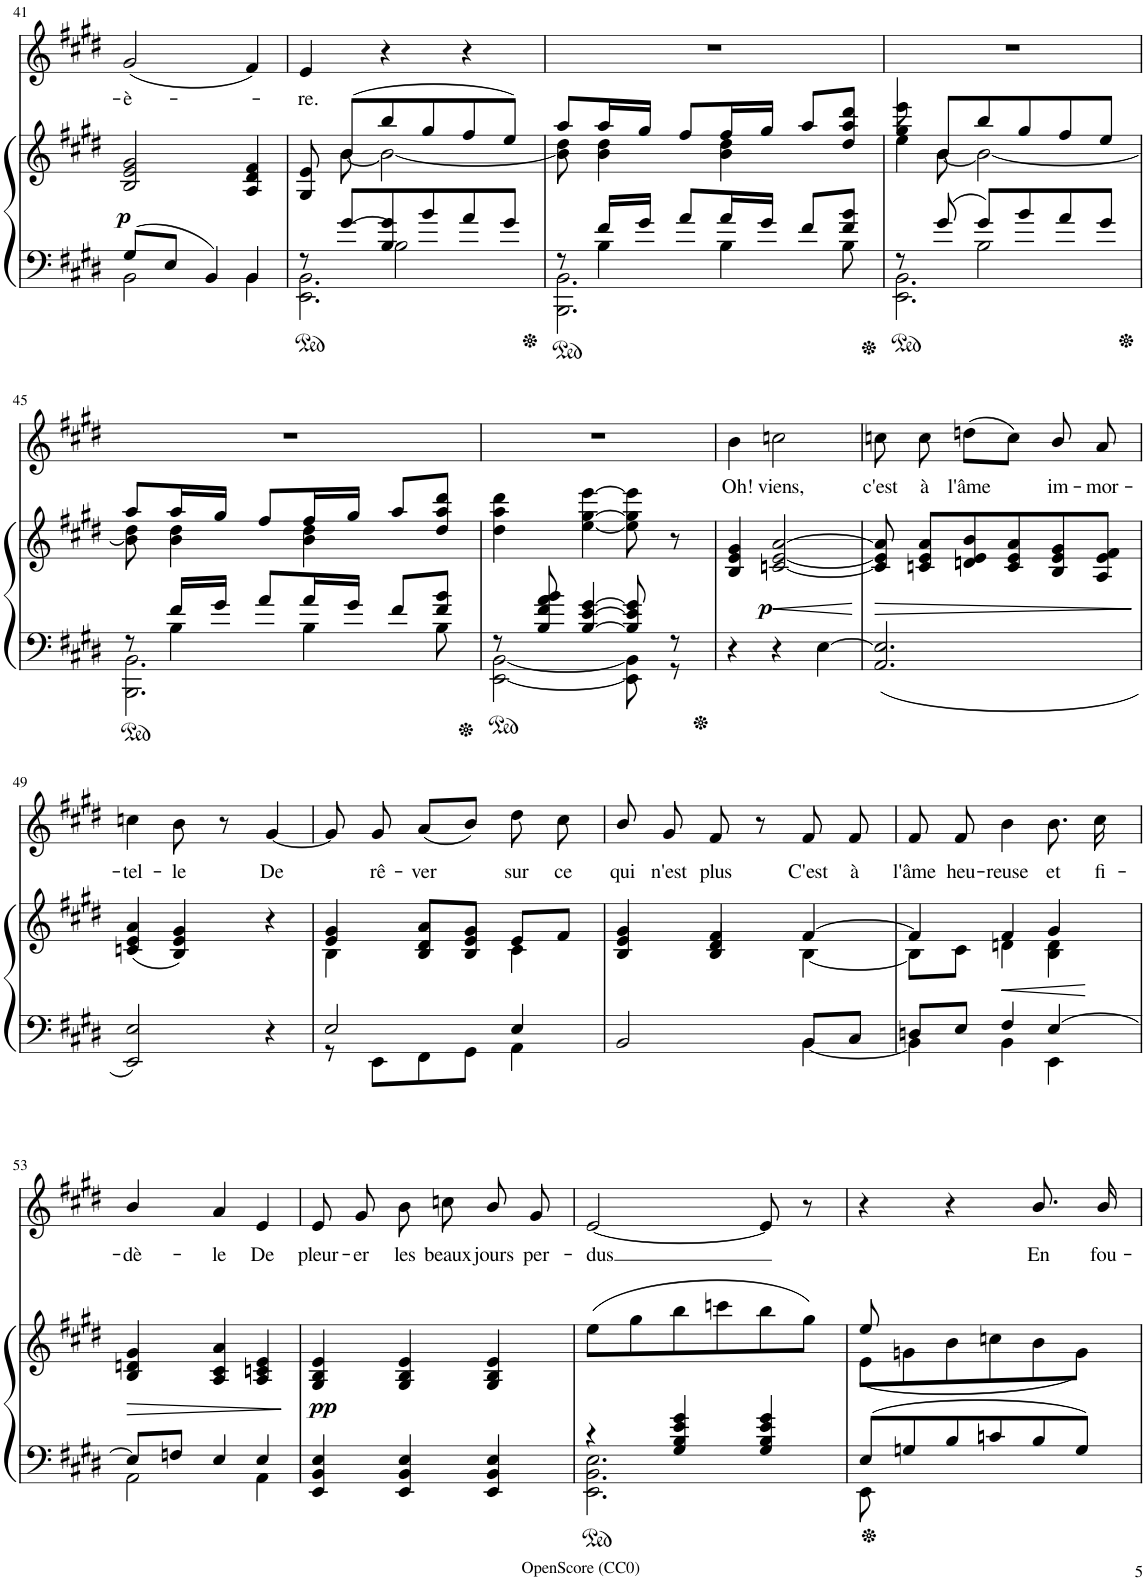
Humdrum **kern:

**kern	**kern	**dynam	**kern	**text
*part2	*part2	*part2	*part1	*part1
*staff3	*staff2	*staff2/3	*staff1	*staff1
*I"Piano	*	*	*I"Voice	*
*I'Pno	*	*	*	*
!!LO:PB:g=z
*clefF4	*clefG2	*	*clefG2	*
*k[f#c#g#d#]	*k[f#c#g#d#]	*	*k[f#c#g#d#]	*
*M3/4	*M3/4	*	*M3/4	*
=41	=41	=41	=41	=41
*^	*	*	*	*
!	!	!	!LO:DY:b	!	!LO:LY:b
8G#/L	2BB\	2B/ 2e/ 2g#/	p	(2g#/	-è-
8E/J	.	.	.	.	.
4BB/	.	.	.	.	.
4BB/	4BB\	4A/ 4d#/ 4f#/	.	4f#/)	.
=42	=42	=42	=42	=42	=42
*	*^	*^	*	*	*
!	!	!	!	!	!	!	!LO:LY:b
8r	2.EE\ 2.BB\	4ryy	8G#/ 8e/	8ryy	.	4e/	-re.
8g#/L	.	.	(8b/L	[8b\	.	.	.
8B/ 8g#/	.	2B\	8bb/	2b\_	.	4r	.
8b/	.	.	8gg#/	.	.	.	.
8a/	.	.	8ff#/	.	.	4r	.
8g#/J	.	.	8ee/J)	.	.	.	.
=43	=43	=43	=43	=43	=43	=43	=43
8r	2.BBB\ 2.BB\	8ryy	8aa/L	8b\] 8dd#\	.	2.r	.
16f#/LL	.	4B\	16aa/L	4b\ 4dd#\	.	.	.
16g#/JJ	.	.	16gg#/JJ	.	.	.	.
8a/L	.	.	8ff#/L	.	.	.	.
16a/L	.	4B\	16ff#/L	4b\ 4dd#\	.	.	.
16g#/JJ	.	.	16gg#/JJ	.	.	.	.
8f#/L	.	.	8aa/L	.	.	.	.
8f#/ 8b/J	.	8B\	8aa/ 8ddd#/J	8dd#/	.	.	.
=44	=44	=44	=44	=44	=44	=44	=44
8r	2.EE\ 2.BB\	4ryy	8gg#\ 8eee\	8ee\	.	2.r	.
8g#/	.	.	8b/L	[8b\	.	.	.
8g#/L	.	2B\	8bb/	2b\_	.	.	.
8b/	.	.	8gg#/	.	.	.	.
8a/	.	.	8ff#/	.	.	.	.
8g#/J	.	.	8ee/J	.	.	.	.
!!LO:LB:g=z
=45	=45	=45	=45	=45	=45	=45	=45
8r	2.BBB\ 2.BB\	8ryy	8aa/L	8b\] 8dd#\	.	2.r	.
16f#/LL	.	4B\	16aa/L	4b\ 4dd#\	.	.	.
16g#/JJ	.	.	16gg#/JJ	.	.	.	.
8a/L	.	.	8ff#/L	.	.	.	.
16a/L	.	4B\	16ff#/L	4b\ 4dd#\	.	.	.
16g#/JJ	.	.	16gg#/JJ	.	.	.	.
8f#/L	.	.	8aa/L	.	.	.	.
8f#/ 8b/J	.	8B\	8aa/ 8ddd#/J	8dd#/	.	.	.
*	*v	*v	*	*	*	*	*
*	*	*v	*v	*	*	*
=46	=46	=46	=46	=46	=46
8r	[2EE\ [2BB\	4dd#\ 4aa\ 4ddd#\	.	2.r	.
8B/ 8f#/ 8a/ 8b/	.	.	.	.	.
[4B/ [4e/ [4g#/	.	[4ee\ [4gg#\ [4eee\	.	.	.
8B/] 8e/] 8g#/]	8EE\] 8BB\]	8ee\] 8gg#\] 8eee\]	.	.	.
8r	8r	8r	.	.	.
=47	=47	=47	=47	=47	=47
!	!	!	!LO:DY:b	!	!LO:LY:b
*v	*v	*	*	*	*
4r	4B/ 4e/ 4g#/	p	4b\	Oh!
!	!	!LO:HP:b	!	!LO:LY:b
4r	[2cn/ [2e/ [2a/	<	2ccn\	viens,
[4E\	.	.	.	.
.	.	[	.	.
=48	=48	=48	=48	=48
!	!	!LO:HP:b	!	!LO:LY:b
2.AA/ 2.E/]	8c/] 8e/] 8a/]	>	8ccn\	c'est
!	!	!	!	!LO:LY:b
.	8cn/ 8e/ 8a/L	.	8cc\	à
!	!	!	!	!LO:LY:b
.	8dn/ 8e/ 8b/	.	(8ddn\L	l'âme
.	8c/ 8e/ 8a/	.	8cc\J)	.
!	!	!	!	!LO:LY:b
.	8B/ 8e/ 8g#/	.	8b/	im-
!	!	!	!	!LO:LY:b
.	8A/ 8e/ 8f#/J	.	8a/	-mor-
.	.	]	.	.
!!LO:LB:g=z
=49	=49	=49	=49	=49
!	!	!	!	!LO:LY:b
2EE/ 2E/	(4cn/ 4e/ 4a/	.	4ccn\	-tel-
!	!	!	!	!LO:LY:b
.	4B/ 4e/ 4g#/)	.	8b\	-le
.	.	.	8r	.
!	!	!	!	!LO:LY:b
4r	4r	.	[4g#/	De
=50	=50	=50	=50	=50
*^	*^	*	*	*
2E/	8r	4e/ 4g#/	4B\	.	8g#/]	.
!	!	!	!	!	!	!LO:LY:b
.	8EE\L	.	.	.	8g#/	rê-
!	!	!	!	!	!	!LO:LY:b
.	8FF#\	8d#/ 8a/L	8B/L	.	(8a/L	-ver
.	8GG#\J	8e/ 8g#/J	8B/J	.	8b/J)	.
!	!	!	!	!	!	!LO:LY:b
4E/	4AA\	8e/L	4c#\	.	8dd#\	sur
!	!	!	!	!	!	!LO:LY:b
.	.	8f#/J	.	.	8cc#\	ce
=51	=51	=51	=51	=51	=51	=51
!	!	!	!	!	!	!LO:LY:b
2BB/	2ryy	4e/ 4g#/	4B/	.	8b/	qui
!	!	!	!	!	!	!LO:LY:b
.	.	.	.	.	8g#/	n'est
!	!	!	!	!	!	!LO:LY:b
.	.	4d#/ 4f#/	4B/	.	8f#/	plus
.	.	.	.	.	8r	.
!	!	!	!	!	!	!LO:LY:b
8BB/L	[4BB\	[4f#/	[4B\	.	8f#/	C'est
!	!	!	!	!	!	!LO:LY:b
8C#/J	.	.	.	.	8f#/	à
=52	=52	=52	=52	=52	=52	=52
!	!	!	!	!	!	!LO:LY:b
8Dn/L	4BB\]	4f#/]	8B\L]	.	8f#/	l'âme
!	!	!	!	!	!	!LO:LY:b
8E/J	.	.	8c#\J	.	8f#/	heu-
!	!	!	!	!LO:HP:b	!	!LO:LY:b
4F#/	4BB\	4f#/	4dn\	<	4b\	-reuse
!	!	!	!	!	!	!LO:LY:b
[4E/	4EE\	4g#/	4B\ 4d\	.	8.b\	et
!	!	!	!	!	!	!LO:LY:b
.	.	.	.	.	16cc#\	fi-
*v	*v	*	*	*	*	*
*	*v	*v	*	*	*
.	.	[	.	.
!!LO:LB:g=z
=53	=53	=53	=53	=53
*^	*	*	*	*
!	!	!	!LO:HP:b	!	!LO:LY:b
8E/L]	2AA\	4B/ 4dn/ 4g#/	>	4b/	-dè-
8Fn/J	.	.	.	.	.
!	!	!	!	!	!LO:LY:b
4E/	.	4A/ 4c#/ 4a/	.	4a/	-le
!	!	!	!	!	!LO:LY:b
4E/	4AA\	4A/ 4cn/ 4e/	.	4e/	De
*v	*v	*	*	*	*
.	.	]	.	.
=54	=54	=54	=54	=54
!	!	!LO:DY:b	!	!LO:LY:b
4EE/ 4BB/ 4E/	4G#/ 4B/ 4e/	pp	8e/	pleur-
!	!	!	!	!LO:LY:b
.	.	.	8g#/	-er
!	!	!	!	!LO:LY:b
4EE/ 4BB/ 4E/	4G#/ 4B/ 4e/	.	8b\	les
!	!	!	!	!LO:LY:b
.	.	.	8ccn\	beaux
!	!	!	!	!LO:LY:b
4EE/ 4BB/ 4E/	4G#/ 4B/ 4e/	.	8b/	jours
!	!	!	!	!LO:LY:b
.	.	.	8g#/	per-
=55	=55	=55	=55	=55
*^	*	*	*	*
!	!	!	!	!	!LO:LY:b
4r	2.EE\ 2.BB\ 2.E\	(8ee\L	.	[2e/	-dus
.	.	8gg#\	.	.	.
4G#/ 4B/ 4e/ 4g#/	.	8bb\	.	.	.
.	.	8cccn\	.	.	.
4G#/ 4B/ 4e/ 4g#/	.	8bb\	.	8e/]	.
.	.	8gg#\J)	.	8r	.
=56	=56	=56	=56	=56	=56
*	*	*^	*	*	*
8E/L	8EE\	8ee/	(8e\L	.	4r	.
8Gn/	8ryy	8ryy	8gn\	.	.	.
8B/	2ryy	2ryy	8b\	.	4r	.
8cn/	.	.	8ccn\	.	.	.
!	!	!	!	!	!	!LO:LY:b
8B/	.	.	8b\	.	8.b/	En
8G/J	.	.	8g\J)	.	.	.
!	!	!	!	!	!	!LO:LY:b
.	.	.	.	.	16b/	fou-
*v	*v	*	*	*	*	*
*	*v	*v	*	*	*
=	=	=	=	=
*-	*-	*-	*-	*-
